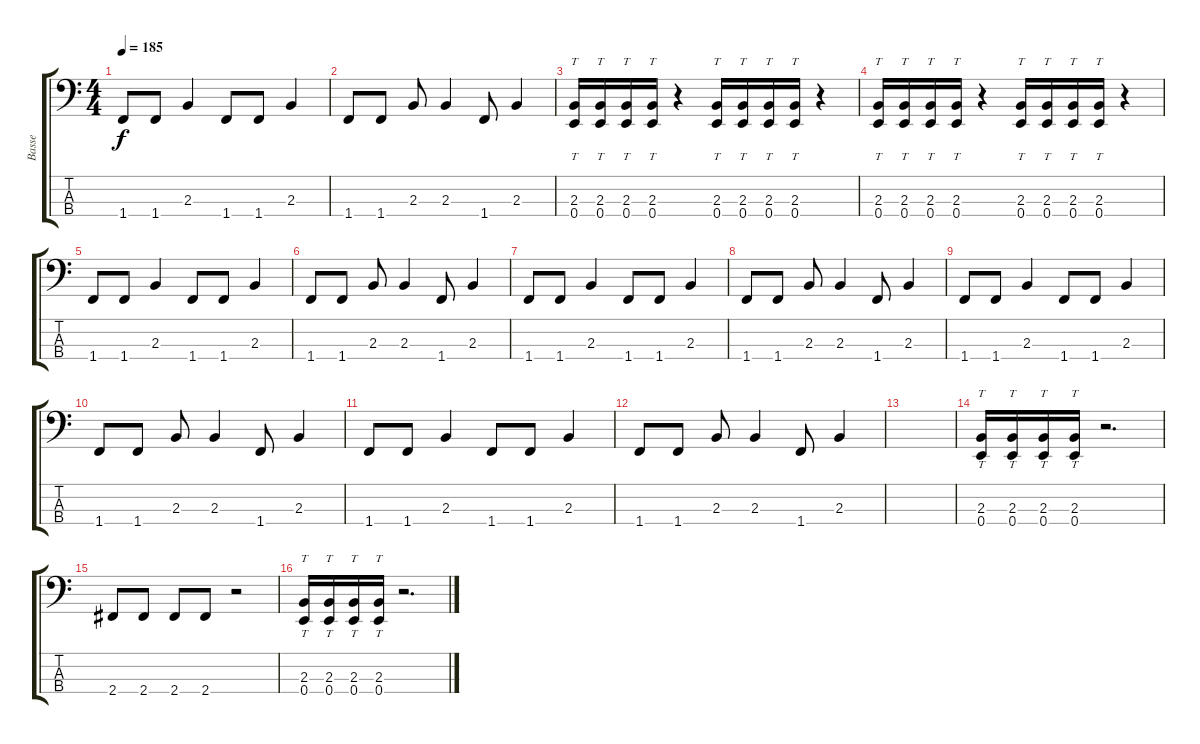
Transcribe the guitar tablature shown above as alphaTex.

\track ("Basse" "Basse") {instrument slapbass1}
\staff {score tabs}
\tuning (G2 D2 A1 E1) {hide}
\ts (4 4)
\tempo 185
\clef f4
\ks c
1.4.8{dy f} 1.4.8 2.3.4 1.4.8 1.4.8 2.3.4 |
1.4.8 1.4.8 2.3.8 2.3.4 1.4.8 2.3.4 |
(2.3 0.4).16{tt} (2.3 0.4).16{tt} (2.3 0.4).16{tt} (2.3 0.4).16{tt} r.4 (2.3 0.4).16{tt} (2.3 0.4).16{tt} (2.3 0.4).16{tt} (2.3 0.4).16{tt} r.4 |
(2.3 0.4).16{tt} (2.3 0.4).16{tt} (2.3 0.4).16{tt} (2.3 0.4).16{tt} r.4 (2.3 0.4).16{tt} (2.3 0.4).16{tt} (2.3 0.4).16{tt} (2.3 0.4).16{tt} r.4 |
1.4.8 1.4.8 2.3.4 1.4.8 1.4.8 2.3.4 |
1.4.8 1.4.8 2.3.8 2.3.4 1.4.8 2.3.4 |
1.4.8 1.4.8 2.3.4 1.4.8 1.4.8 2.3.4 |
1.4.8 1.4.8 2.3.8 2.3.4 1.4.8 2.3.4 |
1.4.8 1.4.8 2.3.4 1.4.8 1.4.8 2.3.4 |
1.4.8 1.4.8 2.3.8 2.3.4 1.4.8 2.3.4 |
1.4.8 1.4.8 2.3.4 1.4.8 1.4.8 2.3.4 |
1.4.8 1.4.8 2.3.8 2.3.4 1.4.8 2.3.4 |
|
(2.3 0.4).16{tt} (2.3 0.4).16{tt} (2.3 0.4).16{tt} (2.3 0.4).16{tt} r.2{d} |
2.4.8 2.4.8 2.4.8 2.4.8 r.2 |
(2.3 0.4).16{tt} (2.3 0.4).16{tt} (2.3 0.4).16{tt} (2.3 0.4).16{tt} r.2{d}
